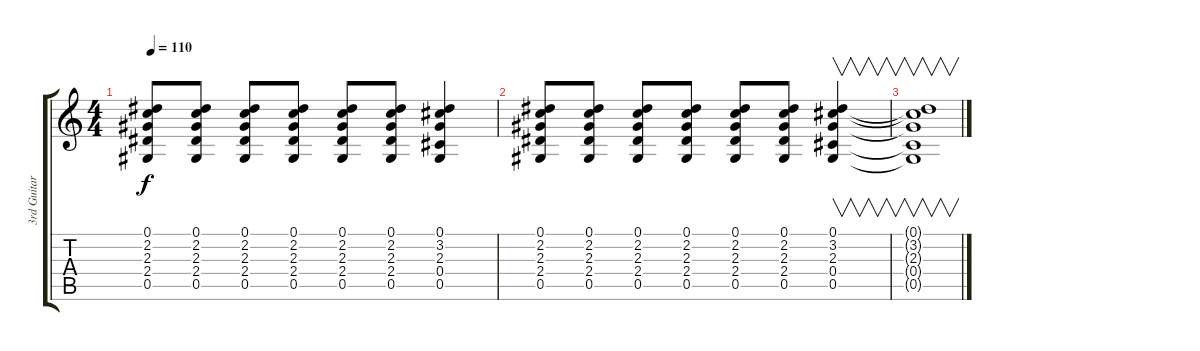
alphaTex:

\track ("3rd Guitar" "3rd Guitar") {instrument overdrivenguitar}
\staff {score tabs}
\tuning (Eb4 Bb3 Gb3 Db3 Ab2 Eb2) {hide}
\ts (4 4)
\tempo 110
\clef g2
\ks c
(0.1 2.2 2.3 2.4 0.5).8{dy f} (0.1 2.2 2.3 2.4 0.5).8 (0.1 2.2 2.3 2.4 0.5).8 (0.1 2.2 2.3 2.4 0.5).8 (0.1 2.2 2.3 2.4 0.5).8 (0.1 2.2 2.3 2.4 0.5).8 (0.1 3.2 2.3 0.4 0.5).4 |
(0.1 2.2 2.3 2.4 0.5).8 (0.1 2.2 2.3 2.4 0.5).8 (0.1 2.2 2.3 2.4 0.5).8 (0.1 2.2 2.3 2.4 0.5).8 (0.1 2.2 2.3 2.4 0.5).8 (0.1 2.2 2.3 2.4 0.5).8 (0.1 3.2 2.3 0.4 0.5).4{v} |
(0.1{t} 3.2{t} 2.3{t} 0.4{t} 0.5{t}).1{v}
